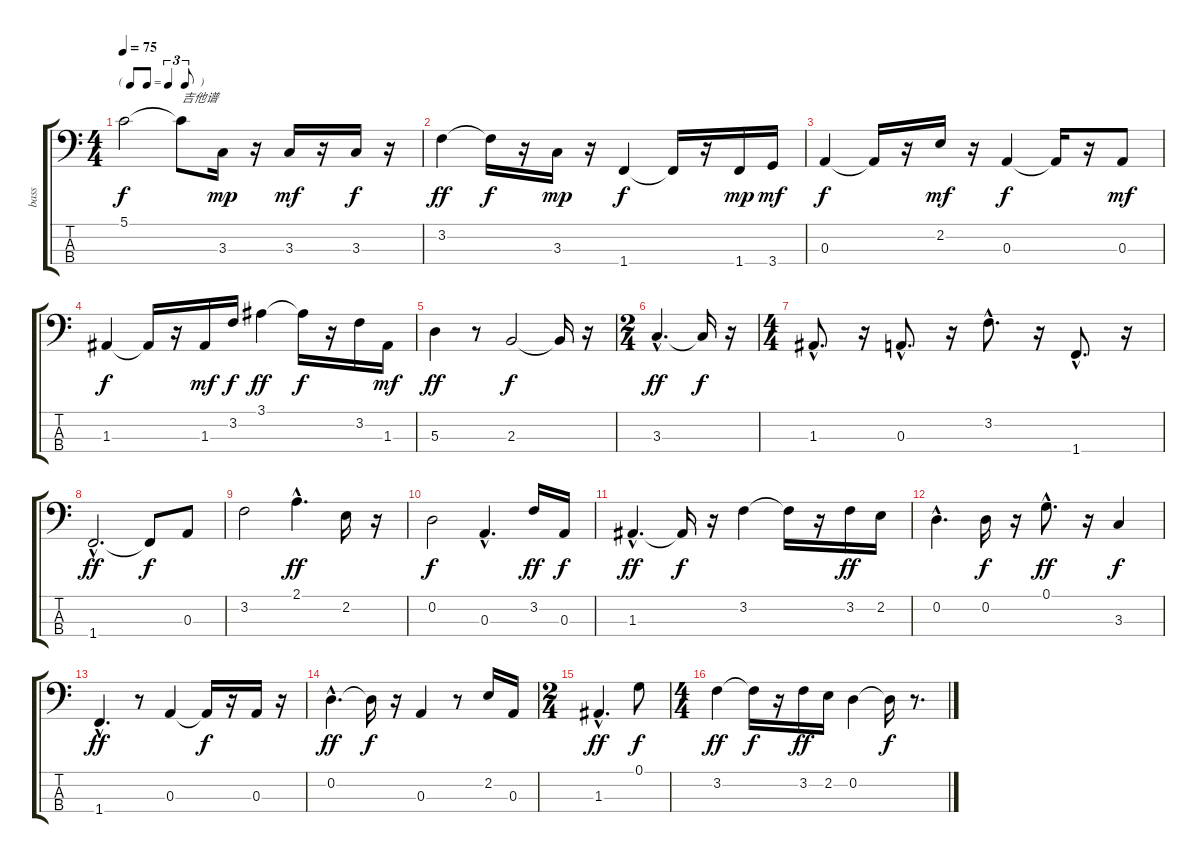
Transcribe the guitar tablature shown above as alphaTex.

\track ("bass" "bass") {instrument electricbassfinger}
\staff {score tabs}
\tuning (G2 D2 A1 E1) {hide}
\ts (4 4)
\tf triplet8th
\tempo 75
\clef f4
\ks c
5.1.2{dy f instrument electricbassfinger} 5.1{t}.8{txt "吉他谱"} 3.3.16{dy mp} r.16 3.3.16{dy mf} r.16 3.3.16{dy f} r.16 |
3.2.4{dy ff} 3.2{t}.16{dy f} r.16 3.3.16{dy mp} r.16 1.4.4{dy f} 1.4{t}.16 r.16 1.4.16{dy mp} 3.4.16{dy mf} |
0.3.4{dy f} 0.3{t}.16 r.16 2.2.16{dy mf} r.16 0.3.4{dy f} 0.3{t}.16 r.16 0.3.8{dy mf} |
1.3.4{dy f} 1.3{t}.16 r.16 1.3.16{dy mf} 3.2.16{dy f} 3.1.4{dy ff} 3.1{t}.16{dy f} r.16 3.2.16 1.3.16{dy mf} |
5.3.4{dy ff} r.8 2.3.2{dy f} 2.3{t}.16 r.16 |
\ts (2 4)
3.3{hac}.4{d dy ff} 3.3{t}.16{dy f} r.16 |
\ts (4 4)
1.3{hac}.8{d} r.16 0.3{hac}.8{d} r.16 3.2{hac}.8{d} r.16 1.4{hac}.8{d} r.16 |
1.4{hac}.2{d dy ff} 1.4{t}.8{dy f} 0.3.8 |
3.2.2 2.1{hac}.4{d dy ff} 2.2.16 r.16 |
0.2.2{dy f} 0.3{hac}.4{d} 3.2.16{dy ff} 0.3.16{dy f} |
1.3{hac}.4{d dy ff} 1.3{t}.16{dy f} r.16 3.2.4 3.2{t}.16 r.16 3.2.16{dy ff} 2.2.16 |
0.2{hac}.4{d} 0.2.16{dy f} r.16 0.1{hac}.8{d dy ff} r.16 3.3.4{dy f} |
1.4{hac}.4{d dy ff} r.8 0.3.4 0.3{t}.16{dy f} r.16 0.3.16 r.16 |
0.2{hac}.4{d dy ff} 0.2{t}.16{dy f} r.16 0.3.4 r.8 2.2.16 0.3.16 |
\ts (2 4)
1.3{hac}.4{d dy ff} 0.1.8{dy f} |
\ts (4 4)
3.2.4{dy ff} 3.2{t}.16{dy f} r.16 3.2.16{dy ff} 2.2.16 0.2.4 0.2{t}.16{dy f} r.8{d}
